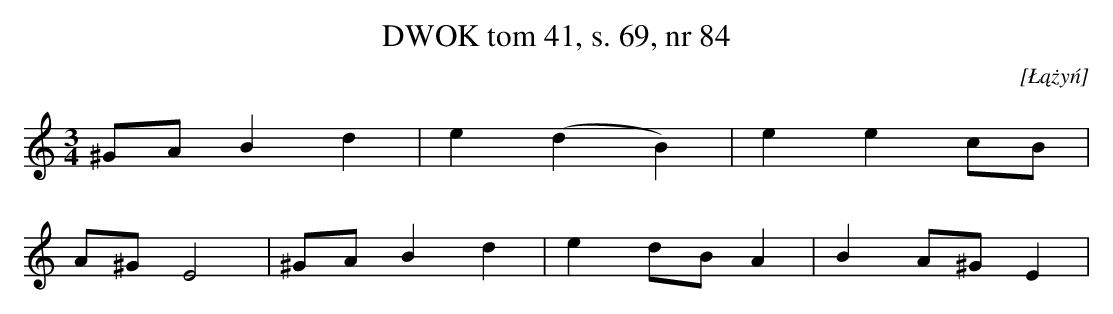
X:1
T:DWOK tom 41, s. 69, nr 84
O:[Łążyń]
L:1/16
M:3/4
K:C
^G2A2 B4 d4|e4 (d4 B4)|e4 e4 c2B2|
A2^G2 E8|^G2A2 B4 d4|e4 d2B2 A4|B4 A2^G2 E4|
